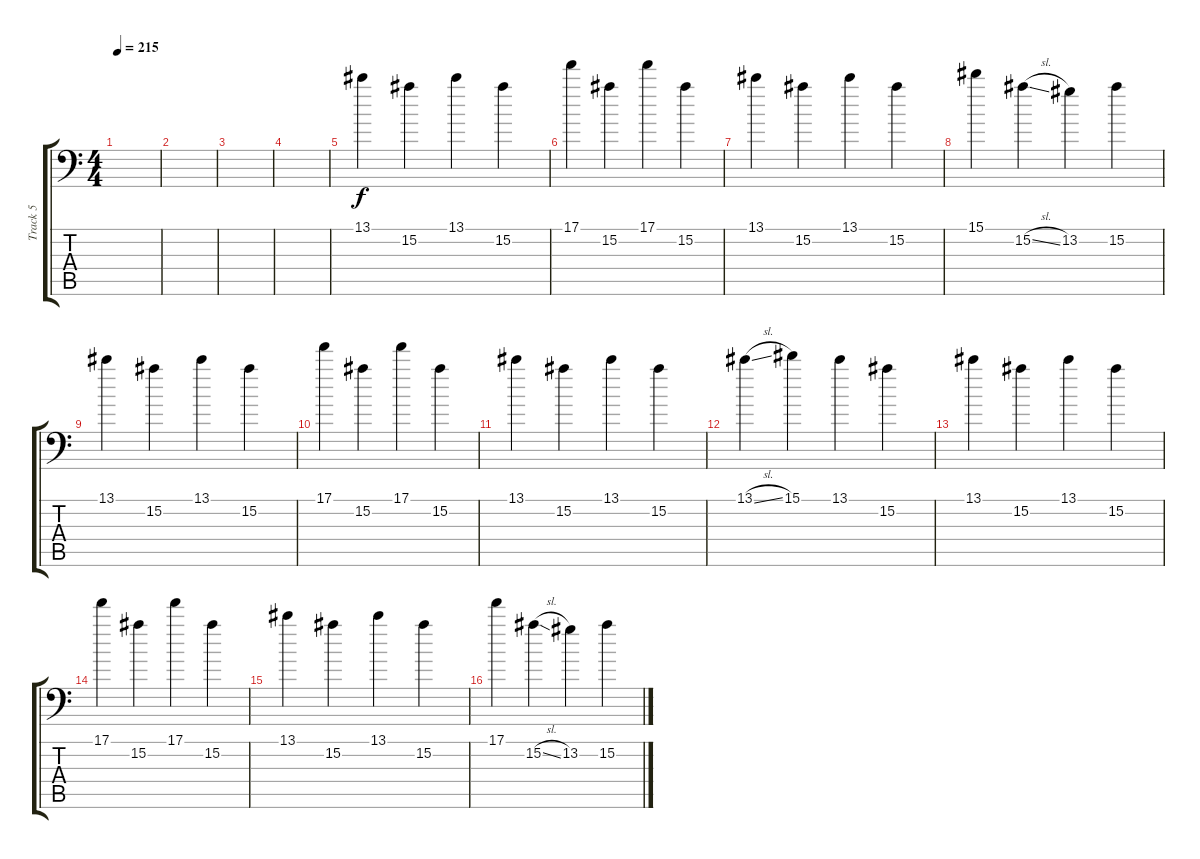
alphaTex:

\track ("Track 5" "Track 5") {instrument overdrivenguitar}
\staff {score tabs}
\tuning (C4 G3 Eb3 Bb2 F2 Bb1) {hide}
\ts (4 4)
\tempo 215
\clef f4
\ks c
|
|
|
|
13.1.4 15.2.4 13.1.4 15.2.4 |
17.1.4 15.2.4 17.1.4 15.2.4 |
13.1.4 15.2.4 13.1.4 15.2.4 |
15.1.4 15.2{sl}.4 13.2.4 15.2.4 |
13.1.4 15.2.4 13.1.4 15.2.4 |
17.1.4 15.2.4 17.1.4 15.2.4 |
13.1.4 15.2.4 13.1.4 15.2.4 |
13.1{sl}.4 15.1.4 13.1.4 15.2.4 |
13.1.4 15.2.4 13.1.4 15.2.4 |
17.1.4 15.2.4 17.1.4 15.2.4 |
13.1.4 15.2.4 13.1.4 15.2.4 |
17.1.4 15.2{sl}.4 13.2.4 15.2.4
